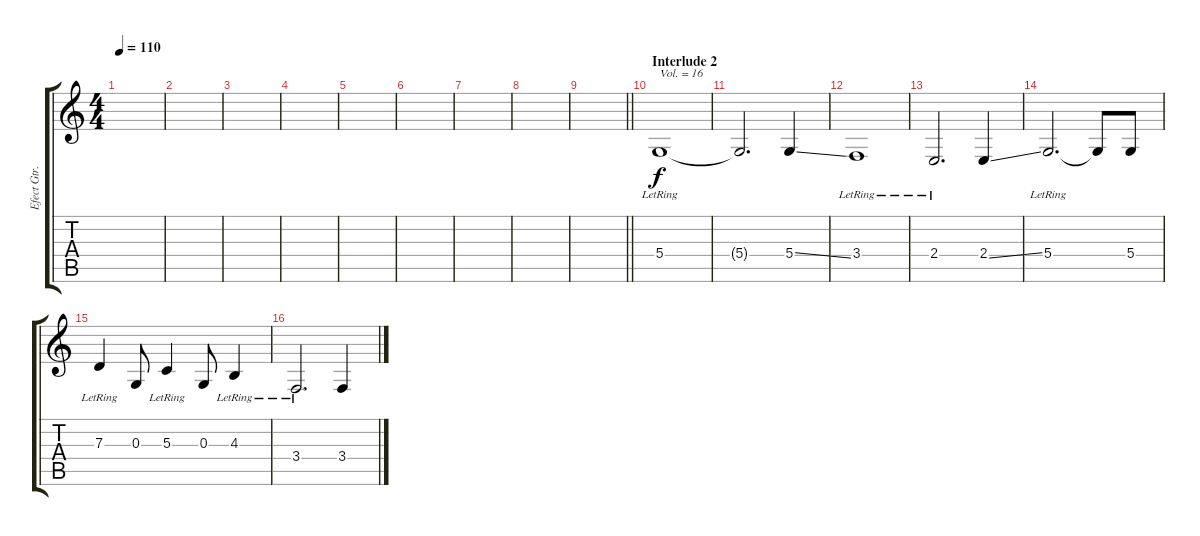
\track ("Efect Gtr. 1" "Efect Gtr.") {instrument fx7echoes}
\staff {score tabs}
\tuning (E4 B3 G3 D3 A2 E2) {hide}
\ts (4 4)
\tempo 110
\clef g2
\ks c
|
|
|
|
|
|
|
|
\barLineRight lightlight
|
\section ("" "Interlude 2")
5.4{lr}.1{txt "Vol. = 16" dy f volume 16} |
5.4{t}.2{d} 5.4{ss}.4 |
3.4{lr}.1 |
2.4{lr}.2{d} 2.4{ss}.4 |
5.4{lr}.2{d} 5.4{t}.8 5.4.8 |
7.3{lr}.4 0.3.8 5.3{lr}.4 0.3.8 4.3{lr}.4 |
3.4{lr}.2{d} 3.4{ss}.4
